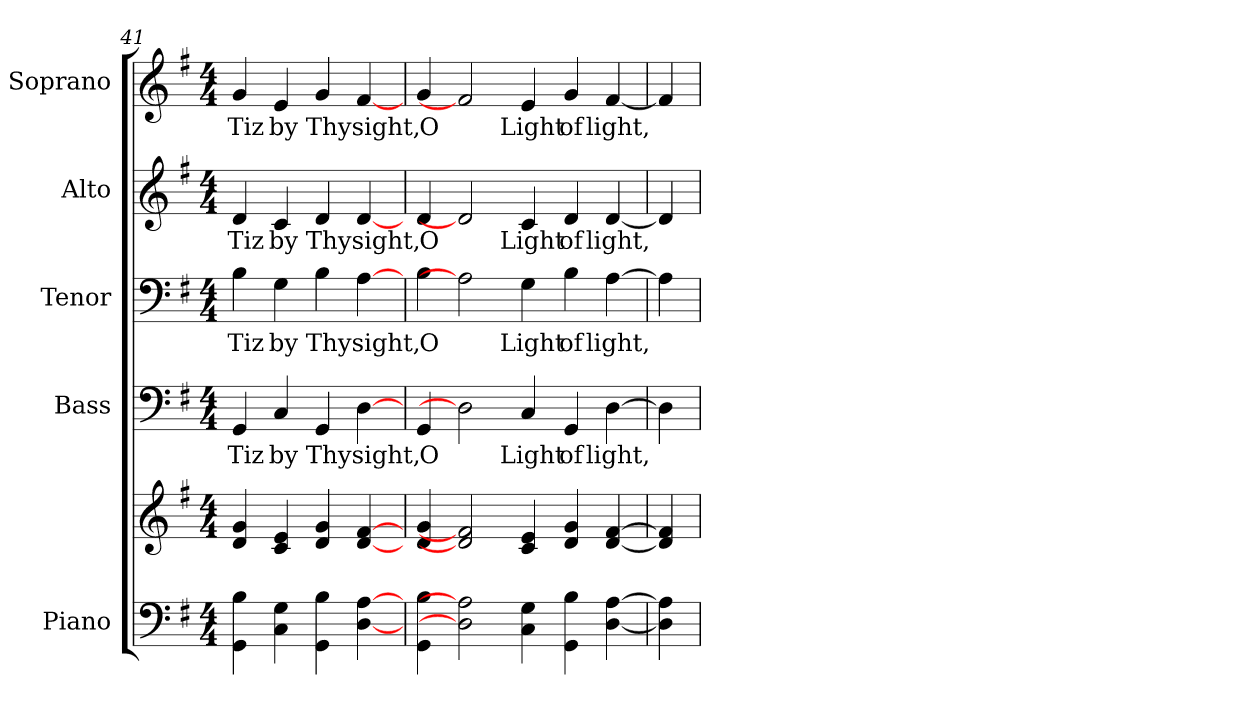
**kern	**kern	**kern	**text	**kern	**text	**kern	**text	**kern	**text
*part5	*part5	*part4	*part4	*part3	*part3	*part2	*part2	*part1	*part1
*staff6	*staff5	*staff4	*staff4	*staff3	*staff3	*staff2	*staff2	*staff1	*staff1
*I"Piano	*	*I"Bass	*	*I"Tenor	*	*I"Alto	*	*I"Soprano	*
*I'Pno.	*	*I'B.	*	*I'T.	*	*I'A.	*	*I'S.	*
!!LO:PB:g=z
*clefF4	*clefG2	*clefF4	*	*clefF4	*	*clefG2	*	*clefG2	*
*k[f#]	*k[f#]	*k[f#]	*	*k[f#]	*	*k[f#]	*	*k[f#]	*
*G:	*G:	*G:	*	*G:	*	*G:	*	*G:	*
*M4/4	*M4/4	*M4/4	*	*M4/4	*	*M4/4	*	*M4/4	*
=41	=41	=41	=41	=41	=41	=41	=41	=41	=41
!	!	!	!LO:LY:b:color=#000000	!	!	!	!	!	!
!	!	!	!	!	!LO:LY:b:color=#000000	!	!	!	!
!	!	!	!	!	!	!	!LO:LY:b:color=#000000	!	!
!	!	!	!	!	!	!	!	!	!LO:LY:b:color=#000000
4GGi\ 4Bi	4di/ 4gi	4GGi/	Tiz	4Bi\	Tiz	4di/	Tiz	4gi/	Tiz
!	!	!	!LO:LY:b:color=#000000	!	!	!	!	!	!
!	!	!	!	!	!LO:LY:b:color=#000000	!	!	!	!
!	!	!	!	!	!	!	!LO:LY:b:color=#000000	!	!
!	!	!	!	!	!	!	!	!	!LO:LY:b:color=#000000
4Ci\ 4Gi	4ci/ 4ei	4Ci/	by	4Gi\	by	4ci/	by	4ei/	by
!	!	!	!LO:LY:b:color=#000000	!	!	!	!	!	!
!	!	!	!	!	!LO:LY:b:color=#000000	!	!	!	!
!	!	!	!	!	!	!	!LO:LY:b:color=#000000	!	!
!	!	!	!	!	!	!	!	!	!LO:LY:b:color=#000000
4GGi\ 4Bi	4di/ 4gi	4GGi/	Thy	4Bi\	Thy	4di/	Thy	4gi/	Thy
!	!	!	!LO:LY:b:color=#000000	!	!	!	!	!	!
!	!	!	!	!	!LO:LY:b:color=#000000	!	!	!	!
!	!	!	!	!	!	!	!LO:LY:b:color=#000000	!	!
!	!	!	!	!	!	!	!	!	!LO:LY:b:color=#000000
[4Di\ [4Ai	[4di/ [4f#i	[4Di\	sight,	[4Ai\	sight,	[4di/	sight,	[4f#i/	sight,
!!LO:PB:g=z
=42	=42	=42	=42	=42	=42	=42	=42	=42	=42
!	!	!	!LO:LY:b:color=#000000	!	!	!	!	!	!
!	!	!	!	!	!LO:LY:b:color=#000000	!	!	!	!
!	!	!	!	!	!	!	!LO:LY:b:color=#000000	!	!
!	!	!	!	!	!	!	!	!	!LO:LY:b:color=#000000
4GGi\ 4Bi	4di/ 4gi	4GGi/	O	4Bi\	O	4di/	O	4gi/	O
2Di\] 2Ai]	2di/] 2f#i]	2Di\]	.	2Ai\]	.	2di/]	.	2f#i/]	.
!	!	!	!LO:LY:b:color=#000000	!	!	!	!	!	!
!	!	!	!	!	!LO:LY:b:color=#000000	!	!	!	!
!	!	!	!	!	!	!	!LO:LY:b:color=#000000	!	!
!	!	!	!	!	!	!	!	!	!LO:LY:b:color=#000000
4Ci\ 4Gi	4ci/ 4ei	4Ci/	Light	4Gi\	Light	4ci/	Light	4ei/	Light
!	!	!	!LO:LY:b:color=#000000	!	!	!	!	!	!
!	!	!	!	!	!LO:LY:b:color=#000000	!	!	!	!
!	!	!	!	!	!	!	!LO:LY:b:color=#000000	!	!
!	!	!	!	!	!	!	!	!	!LO:LY:b:color=#000000
4GGi\ 4Bi	4di/ 4gi	4GGi/	of	4Bi\	of	4di/	of	4gi/	of
!	!	!	!LO:LY:b:color=#000000	!	!	!	!	!	!
!	!	!	!	!	!LO:LY:b:color=#000000	!	!	!	!
!	!	!	!	!	!	!	!LO:LY:b:color=#000000	!	!
!	!	!	!	!	!	!	!	!	!LO:LY:b:color=#000000
[4Di\ [4Ai	[4di/ [4f#i	[4Di\	light,	[4Ai\	light,	[4di/	light,	[4f#i/	light,
=43	=43	=43	=43	=43	=43	=43	=43	=43	=43
4Di\] 4Ai]	4di/] 4f#i]	4Di\]	.	4Ai\]	.	4di/]	.	4f#i/]	.
=	=	=	=	=	=	=	=	=	=
*-	*-	*-	*-	*-	*-	*-	*-	*-	*-
